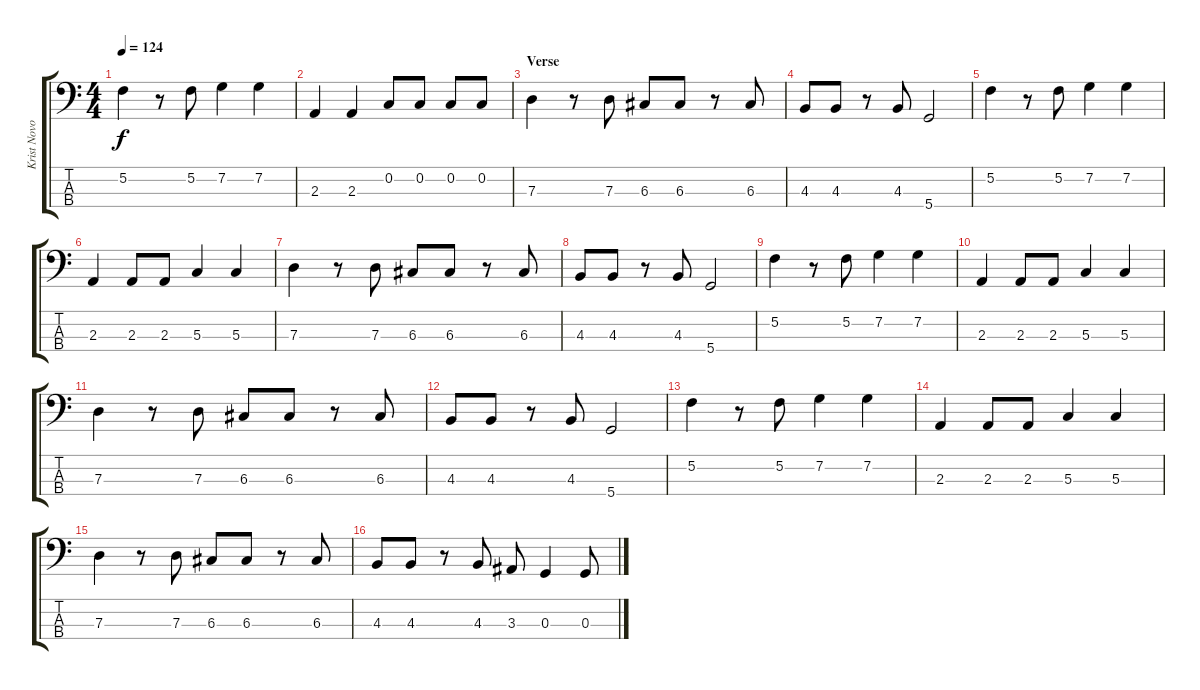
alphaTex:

\track ("Krist Novoselic" "Krist Novo") {instrument electricbassfinger}
\staff {score tabs}
\tuning (F2 C2 G1 D1) {hide}
\ts (4 4)
\tempo 124
\clef f4
\ks c
5.2.4{dy f} r.8 5.2.8 7.2.4 7.2.4 |
2.3.4 2.3.4 0.2.8 0.2.8 0.2.8 0.2.8 |
\section ("" "Verse")
7.3.4{volume 12} r.8 7.3.8 6.3.8 6.3.8 r.8 6.3.8 |
4.3.8 4.3.8 r.8 4.3.8 5.4.2 |
5.2.4 r.8 5.2.8 7.2.4 7.2.4 |
2.3.4 2.3.8 2.3.8 5.3.4 5.3.4 |
7.3.4{volume 12} r.8 7.3.8 6.3.8 6.3.8 r.8 6.3.8 |
4.3.8 4.3.8 r.8 4.3.8 5.4.2 |
5.2.4 r.8 5.2.8 7.2.4 7.2.4 |
2.3.4 2.3.8 2.3.8 5.3.4 5.3.4 |
7.3.4{volume 12} r.8 7.3.8 6.3.8 6.3.8 r.8 6.3.8 |
4.3.8 4.3.8 r.8 4.3.8 5.4.2 |
5.2.4 r.8 5.2.8 7.2.4 7.2.4 |
2.3.4 2.3.8 2.3.8 5.3.4 5.3.4 |
7.3.4{volume 12} r.8 7.3.8 6.3.8 6.3.8 r.8 6.3.8 |
4.3.8 4.3.8 r.8 4.3.8 3.3.8 0.3.4 0.3.8
